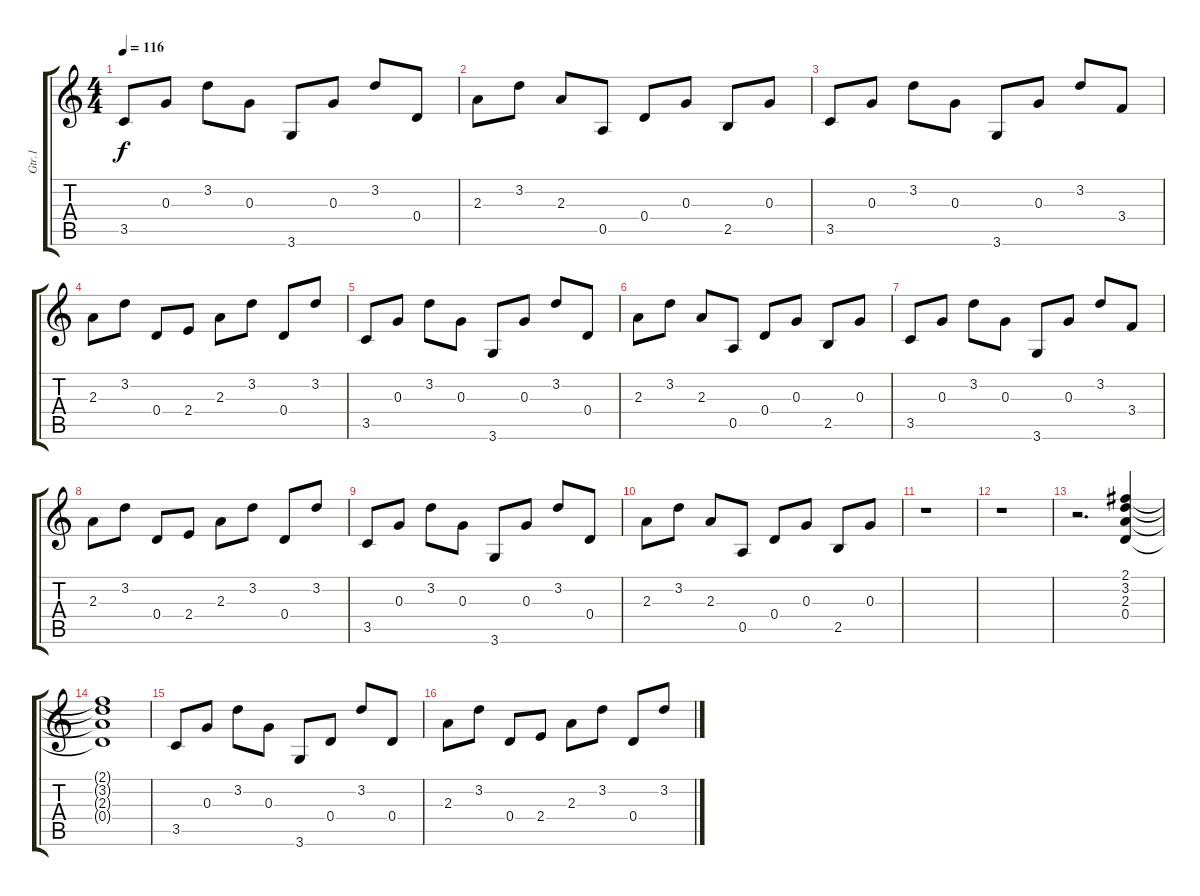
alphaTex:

\track ("Gtr.1" "Gtr.1") {instrument distortionguitar}
\staff {score tabs}
\tuning (E4 B3 G3 D3 A2 E2) {hide}
\ts (4 4)
\tempo 116
\clef g2
\ks c
3.5.8{dy f} 0.3.8 3.2.8 0.3.8 3.6.8 0.3.8 3.2.8 0.4.8 |
2.3.8 3.2.8 2.3.8 0.5.8 0.4.8 0.3.8 2.5.8 0.3.8 |
3.5.8 0.3.8 3.2.8 0.3.8 3.6.8 0.3.8 3.2.8 3.4.8 |
2.3.8 3.2.8 0.4.8 2.4.8 2.3.8 3.2.8 0.4.8 3.2.8 |
3.5.8 0.3.8 3.2.8 0.3.8 3.6.8 0.3.8 3.2.8 0.4.8 |
2.3.8 3.2.8 2.3.8 0.5.8 0.4.8 0.3.8 2.5.8 0.3.8 |
3.5.8 0.3.8 3.2.8 0.3.8 3.6.8 0.3.8 3.2.8 3.4.8 |
2.3.8 3.2.8 0.4.8 2.4.8 2.3.8 3.2.8 0.4.8 3.2.8 |
3.5.8 0.3.8 3.2.8 0.3.8 3.6.8 0.3.8 3.2.8 0.4.8 |
2.3.8 3.2.8 2.3.8 0.5.8 0.4.8 0.3.8 2.5.8 0.3.8 |
r.1 |
r.1 |
r.2{d} (2.1 3.2 2.3 0.4).4 |
(2.1{t} 3.2{t} 2.3{t} 0.4{t}).1 |
3.5.8 0.3.8 3.2.8 0.3.8 3.6.8 0.4.8 3.2.8 0.4.8 |
2.3.8 3.2.8 0.4.8 2.4.8 2.3.8 3.2.8 0.4.8 3.2.8
